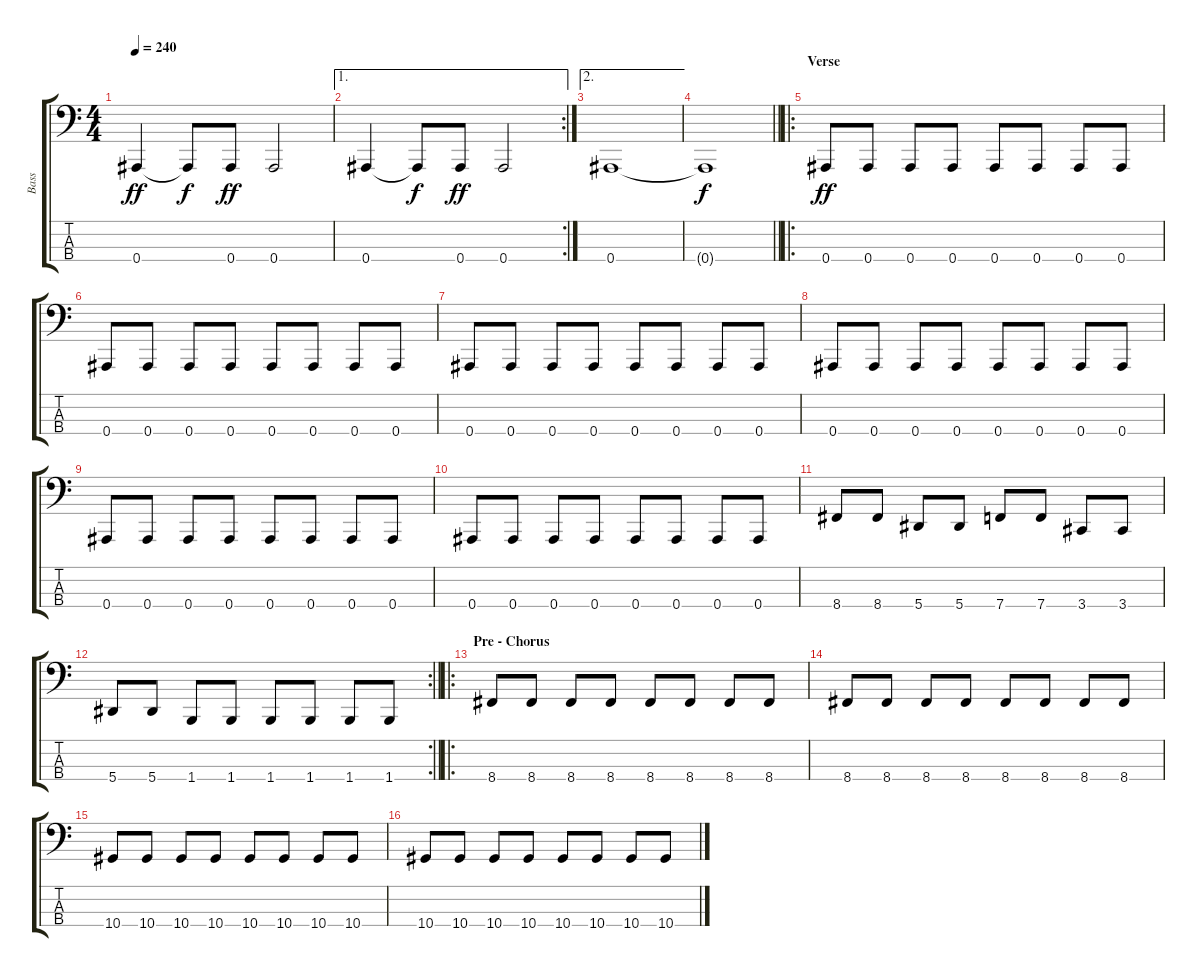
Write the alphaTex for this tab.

\track ("Bass" "Bass") {instrument electricbassfinger}
\staff {score tabs}
\tuning (Eb2 Bb1 F1 Bb0) {hide}
\ts (4 4)
\tempo 240
\clef f4
\ks c
0.4.4{dy ff} 0.4{t}.8{dy f} 0.4.8{dy ff} 0.4.2 |
\ae 1
\rc 2
0.4.4 0.4{t}.8{dy f} 0.4.8{dy ff} 0.4.2 |
\ae 2
0.4.1 |
\barLineRight lightlight
0.4{t}.1{dy f} |
\ro
\section ("" "Verse")
0.4.8{dy ff} 0.4.8 0.4.8 0.4.8 0.4.8 0.4.8 0.4.8 0.4.8 |
0.4.8 0.4.8 0.4.8 0.4.8 0.4.8 0.4.8 0.4.8 0.4.8 |
0.4.8 0.4.8 0.4.8 0.4.8 0.4.8 0.4.8 0.4.8 0.4.8 |
0.4.8 0.4.8 0.4.8 0.4.8 0.4.8 0.4.8 0.4.8 0.4.8 |
0.4.8 0.4.8 0.4.8 0.4.8 0.4.8 0.4.8 0.4.8 0.4.8 |
0.4.8 0.4.8 0.4.8 0.4.8 0.4.8 0.4.8 0.4.8 0.4.8 |
8.4.8 8.4.8 5.4.8 5.4.8 7.4.8 7.4.8 3.4.8 3.4.8 |
\rc 2
\barLineRight lightlight
5.4.8 5.4.8 1.4.8 1.4.8 1.4.8 1.4.8 1.4.8 1.4.8 |
\ro
\section ("" "Pre - Chorus")
8.4.8 8.4.8 8.4.8 8.4.8 8.4.8 8.4.8 8.4.8 8.4.8 |
8.4.8 8.4.8 8.4.8 8.4.8 8.4.8 8.4.8 8.4.8 8.4.8 |
10.4.8 10.4.8 10.4.8 10.4.8 10.4.8 10.4.8 10.4.8 10.4.8 |
10.4.8 10.4.8 10.4.8 10.4.8 10.4.8 10.4.8 10.4.8 10.4.8
